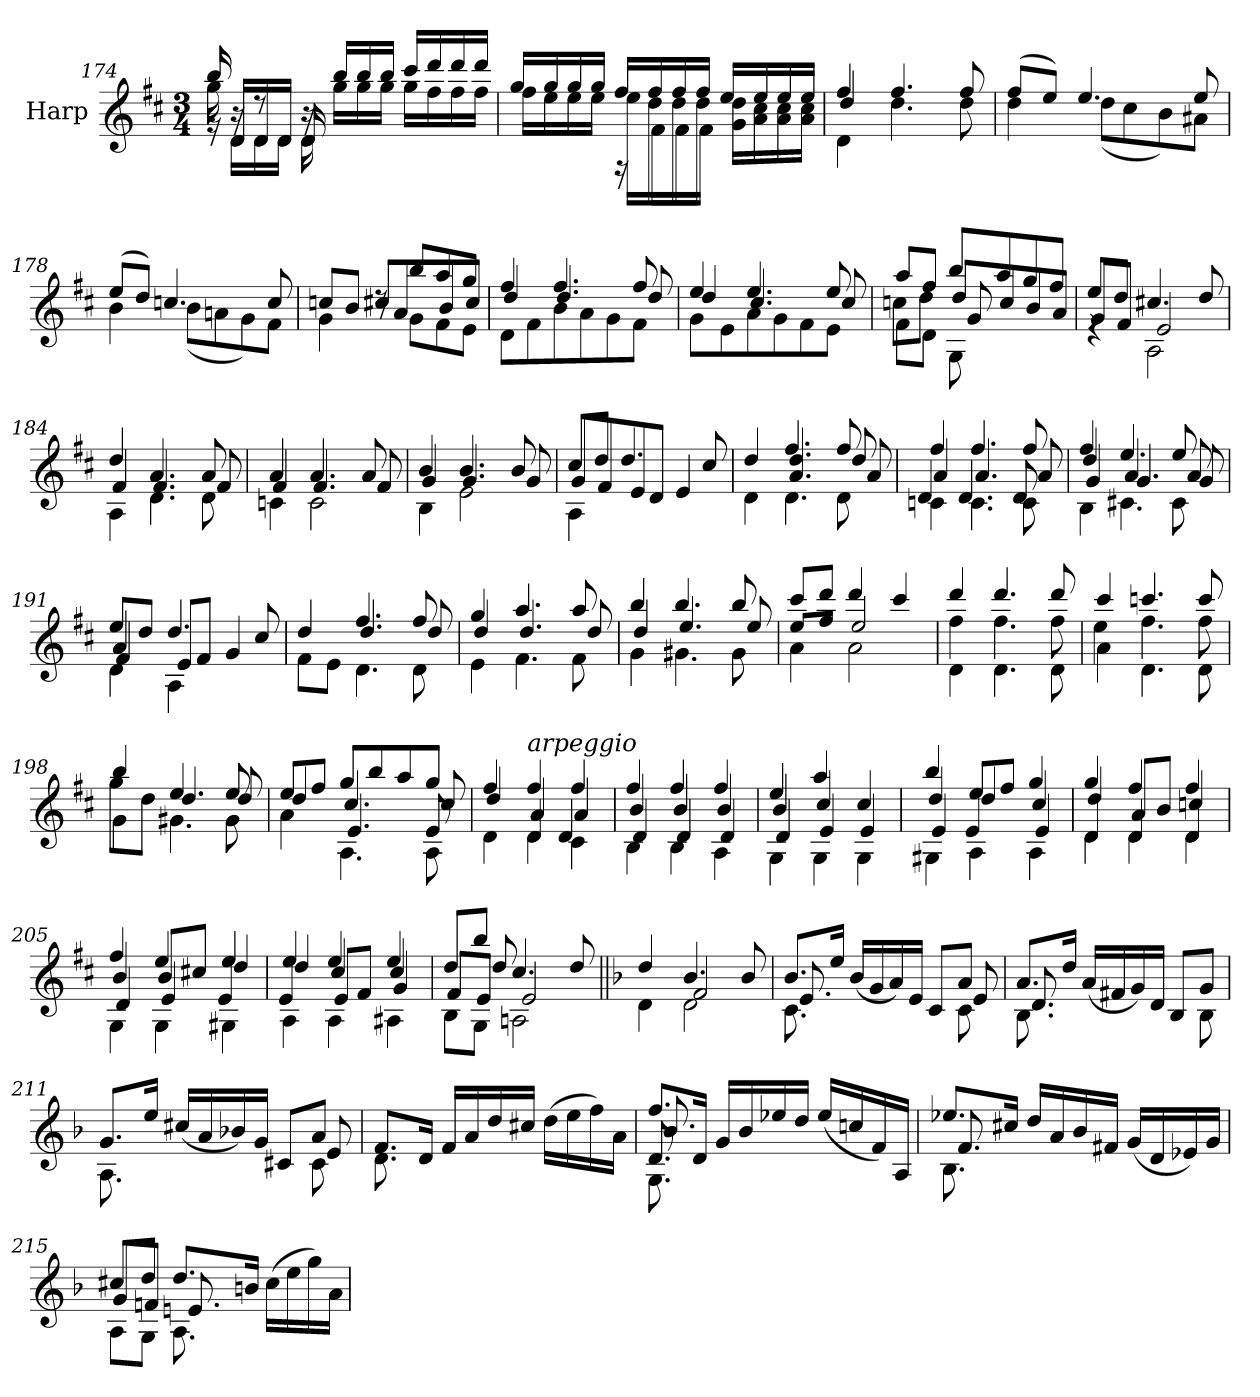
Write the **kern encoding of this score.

**kern
*part1
*staff1
*I"Harp
*I'Hrp.
*clefG2
*k[f#c#]
*M3/4
=174
*^
*	*^
16bb/	16rg	16gg\
16r	16d\LL	16d/LL
8rdd	16d\	16d/
.	16d\JJ	16d/JJ
16r	16d\	16d/
16bb/LL	16ryy	16gg\LL
16bb/	8ryy	16gg\
16bb/JJ	.	16gg\JJ
16ccc#/LL	4ryy	16gg\LL
16ddd/	.	16ff#\
16ddd/	.	16ff#\
16ddd/JJ	.	16ff#\JJ
!!LO:LB:g=z	!!	!!
=175	=175	=175
16gg/LL	16ff#\LL	4ryy
16gg/	16ee\	.
16gg/	16ee\	.
16gg/JJ	16ee\JJ	.
16ff#/LL	16ee\LL	16rF
16ff#/	16dd\	16f#\LL
16ff#/	16dd\	16f#\
16ff#/JJ	16dd\JJ	16f#\JJ
16ee/LL	16g\ 16dd\LL	4ryy
16ee/	16a\ 16cc#\	.
16ee/	16a\ 16cc#\	.
16ee/JJ	16a\ 16cc#\JJ	.
=176	=176	=176
4ff#/	4d\	4dd/
4.ff#/	4.dd\	2ryy
8ff#/	8dd\	.
*	*v	*v
=177	=177
(>8ff#/L	4dd\
8ee/J)	.
4.ee/	(<8dd\L
.	8cc#\
.	8b\)
8ee/	8a#X\J
=178	=178
(>8ee/L	4b\
8dd/J)	.
4.ccn/	(<8b\L
.	8an\
.	8g\)
8cc/	8f#\J
!!LO:LB:g=z	!!
=179	=179
*	*^
8ccn/L	4g\	4ryy
8b/J	.	.
8rdd	8r	8cc#X/L
8bb/L	8g\L	8a/
8aa/	8f#\	8b/
8gg/J	8e\J	8cc#/J
=180	=180	=180
4ff#/	8d\L	4dd/
.	8f#\	.
4.ff#/	8b\	4.dd/
.	8a\	.
.	8g\	.
8ff#/	8f#\J	8dd/
=181	=181	=181
4ee/	8g\L	4dd/
.	8e\	.
4.ee/	8a\	4.cc#/
.	8g\	.
.	8f#\	.
8ee/	8e\J	8cc#/
=182	=182	=182
*	*	*^
8aa/L	8f#\L	4ryy	8ccn\L
8ff#/J	8d\J	.	8dd\J
8bb/L	8G\	8dd/L	8g/
8aa/	8ryy	8cc/	8ryy
8gg/	4ryy	8b/	4ryy
8ff#/J	.	8a/J	.
*	*	*v	*v
=183	=183	=183
8ee/L	4re	8g/L
8dd/J	.	8f#/J
4.cc#X/	2A\	2e/
8dd/	.	.
=184	=184	=184
4dd/	4A\	4f#/
4.a/	4.d\	4.f#/
8a/	8d\	8f#/
!!LO:LB:g=z	!!	!!
=185	=185	=185
4a/	4cn\	4f#/
4.a/	2c\	4.f#/
8a/	.	8f#/
=186	=186	=186
4b/	4B\	4g/
4.b/	2e\	4.g/
8b/	.	8g/
=187	=187	=187
8cc#/L	4A\	8g/L
8dd/J	.	8f#/
4.dd/	2ryy	8e/
.	.	8d/J
.	.	4e/
8cc#/	.	.
=188	=188	=188
*	*	*^
4dd/	4d\	4ryy	4ryy
4.ff#/	4.d\	4.dd/	4.a/
8ff#/	8d\	8dd/	8a/
=189	=189	=189	=189
4ff#/	4cn\	4a/	4d/
4.ff#/	4.c\	4.a/	4.d/
8ff#/	8c\	8a/	8d/
=190	=190	=190	=190
4ff#/	4B\	4dd/	4g/
4.ee/	4.c#X\	4.a/	4.g/
8ee/	8c#\	8a/	8g/
!!LO:LB:g=z	!!	!!	!!
=191	=191	=191	=191
8ee/L	4d\	4a/	4f#/
8dd/J	.	.	.
4.dd/	4A\	8e/L	2ryy
.	.	8f#/J	.
.	4ryy	4g/	.
8cc#/	.	.	.
*	*	*v	*v
=192	=192	=192
4dd/	8f#\L	4ryy
.	8e\J	.
4.ff#/	4.d\	4.dd/
8ff#/	8d\	8dd/
=193	=193	=193
4gg/	4e\	4dd/
4.aa/	4.f#\	4.dd/
8aa/	8f#\	8dd/
=194	=194	=194
4bb/	4g\	4dd/
4.bb/	4.g#X\	4.ee/
8bb/	8g#\	8ee/
=195	=195	=195
8ccc#/L	4a\	8ee/L
8ddd/J	.	8ff#/J
4ddd/	2a\	2ee/
4ccc#/	.	.
=196	=196	=196
4ddd/	4d\	4ff#\
4.ddd/	4.d\	4.ff#\
8ddd/	8d\	8ff#\
=197	=197	=197
4ccc#/	4a\	4ee\
4.cccn/	4.d\	4.ff#\
8ccc/	8d\	8ff#\
!!LO:LB:g=z	!!	!!
=198	=198	=198
4bb/	4g\	8gg\L
.	.	8dd\J
4.ee/	4.g#X\	4.dd/
8ee/	8g#\	8dd/
=199	=199	=199
*	*	*^
8ee/L	4a\	4dd/	4ryy
8ff#/J	.	.	.
8gg/L	4.A\	4.cc#/	4.e/
8bb/	.	.	.
8aa/	.	.	.
8gg/J	8A\	8cc#/	8e/
=200	=200	=200	=200
4ff#/	4d\	4dd/	4ryy
!LO:TX:a:i:t=arpeggio	!	!	!
4ff#/	4d\	4a/	4d/
4ff#/	4c#\	4a/	4d/
=201	=201	=201	=201
4ff#/	4B\	4b/	4d/
4ff#/	4B\	4b/	4d/
4ff#/	4A\	4b/	4d/
=202	=202	=202	=202
4ee/	4G\	4b/	4d/
4aa/	4G\	4cc#/	4e/
4cc#/	4G\	4ryy	4e/
=203	=203	=203	=203
4bb/	4G#X\	4dd/	4e/
8ee/L	4A\	4dd/	4e/
8ff#/J	.	.	.
4gg/	4A\	4cc#/	4e/
=204	=204	=204	=204
4gg/	4d\	4dd/	4d/
4ff#/	4d\	8a/L	4d/
.	.	8b/J	.
4ff#/	4d\	4ccn/	4d/
!!LO:LB:g=z	!!	!!	!!
=205	=205	=205	=205
4ff#/	4G\	4b/	4d/
4ee/	4G\	8b/L	4e/
.	.	8cc#X/J	.
4ee/	4G#X\	4dd/	4e/
=206	=206	=206	=206
4ee/	4A\	4dd/	4e/
4ee/	4A\	4cc#/	8e/L
.	.	.	8f#/J
4ee/	4A#X\	4cc#/	4g/
=207	=207	=207	=207
8dd/L	8B\L	8f#/L	8ryy
8bb/J	8G\J	8e/J	8dd/
4.cc#/	2An\	2e/	2ryy
8dd/	.	.	.
*v	*v	*v	*v
=208||
*k[b-]
*^
*	*^
4dd/	4d\	4ryy
4.b-/	2d\	2f/
8b-/	.	.
=209	=209	=209
8.b-/L	8.c\	8.e/
16ee/Jk	16ryy	16ryy
(<16b-/LL	4ryy	4ryy
16g/	.	.
16a/)	.	.
16e/JJ	.	.
8c/L	8ryy	8ryy
8a/J	8c\	8e/
!!LO:PB:g=z	!!	!!
=210	=210	=210
8.a/L	8.B-\	8.d/
16dd/Jk	16ryy	16ryy
(<16a/LL	4ryy	2ryy
16f#X/	.	.
16g/)	.	.
16d/JJ	.	.
8B-/L	8ryy	.
8g/J	8B-\	.
=211	=211	=211
8.g/L	8.A\	2ryy
16ee/Jk	16ryy	.
(<16cc#X/LL	4ryy	.
16a/	.	.
16b-X/)	.	.
16g/JJ	.	.
8c#X/L	8ryy	8ryy
8a/J	8c#\	8e/
*	*v	*v
=212	=212
8.f/L	8.d\
16d/Jk	16ryy
16f/LL	2ryy
16a/	.
16dd/	.
16cc#X/JJ	.
(>16dd\LL	.
16ee\	.
16ff\)	.
16a\JJ	.
=213	=213
*^	*^
8.ff/L	8.G\	8.b-/	8.d/
16d/Jk	16ryy	16ryy	16ryy
16g/LL	2ryy	2ryy	2ryy
16b-/	.	.	.
16ee-X/	.	.	.
16dd/JJ	.	.	.
(<16ee-/LL	.	.	.
16ccn/	.	.	.
16f/)	.	.	.
16A/JJ	.	.	.
*	*	*v	*v
!!LO:LB:g=z
=214	=214	=214
8.ee-X/L	8.B-\	8.f/
16cc#X/Jk	16ryy	16ryy
16dd/LL	2ryy	2ryy
16a/	.	.
16b-/	.	.
16f#X/JJ	.	.
(<16g/LL	.	.
16d/	.	.
16e-X/)	.	.
16g/JJ	.	.
=215	=215	=215
8cc#X/L	8A\L	8g/L
8dd/J	8G\J	8fn/J
8.dd/L	8.A\	8.en/
16bn/Jk	16ryy	16ryy
(>16cc#\LL	4ryy	4ryy
16ee\	.	.
16gg\)	.	.
16a\JJ	.	.
*v	*v	*v
=
*-
